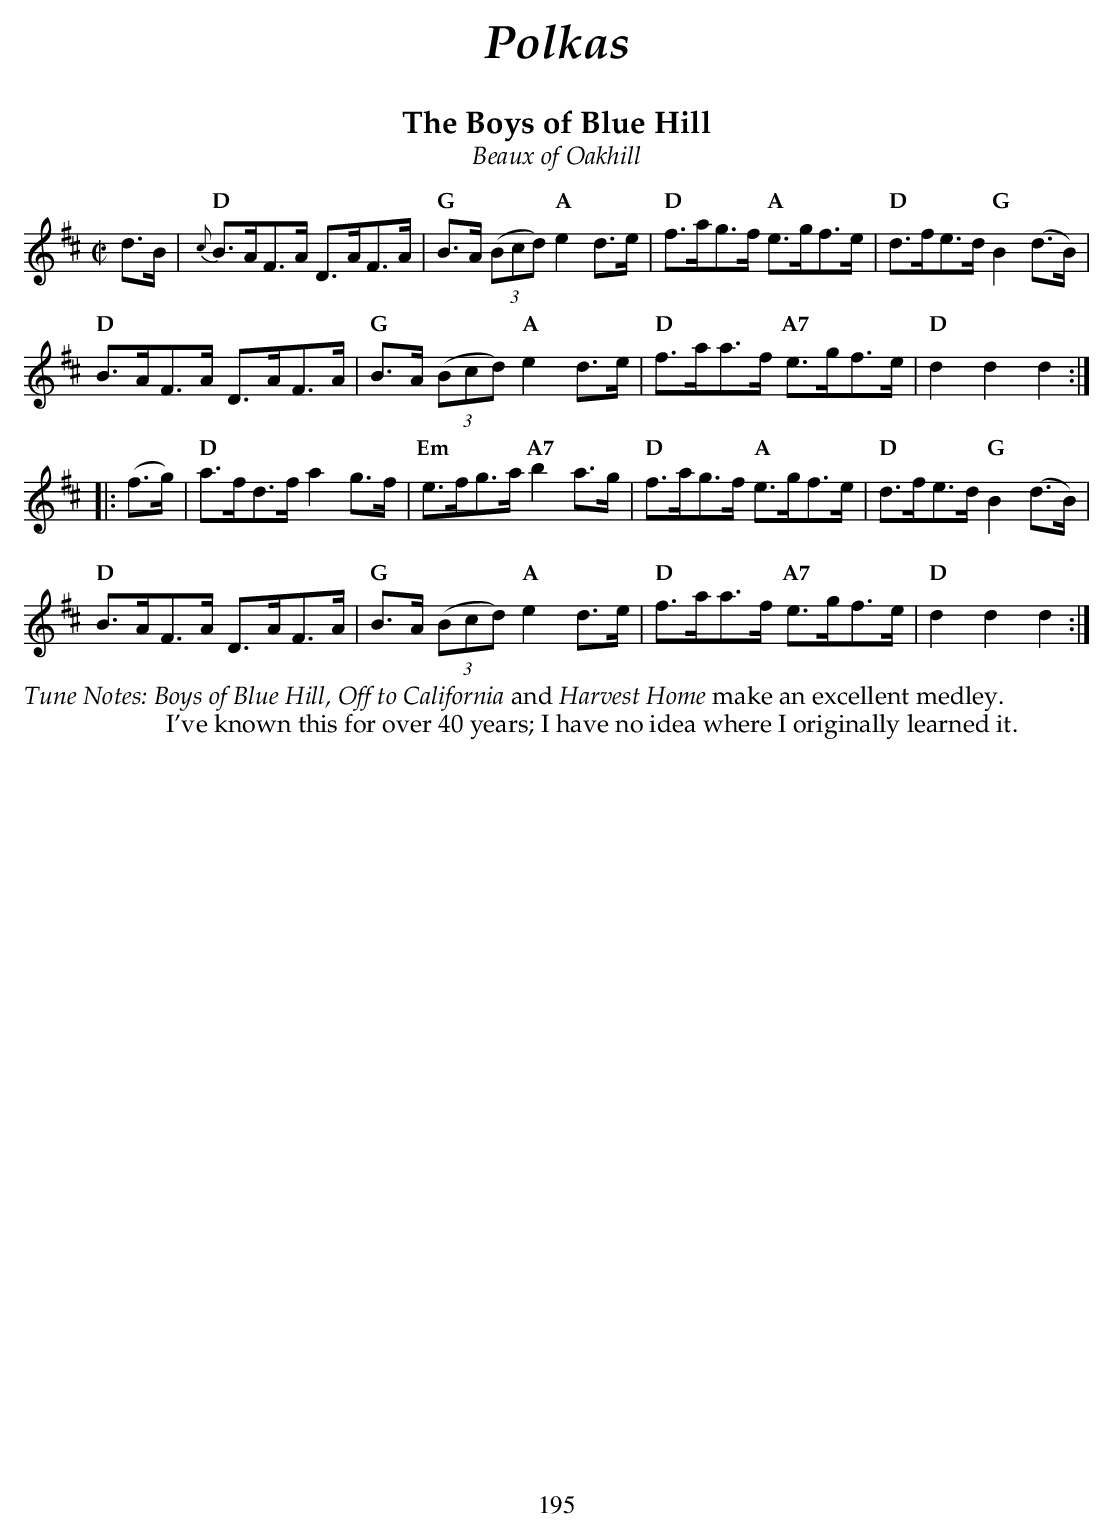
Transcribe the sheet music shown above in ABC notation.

X:1
T:The Boys of Blue Hill
T:Beaux of Oakhill
M:C|
L:1/8
K:D
    d>B  |\
"D" {c}B>AF>A      D>AF>A | "G"  B>A ((3Bcd) "A" e2d>e  |\
"D"    f>ag>f "A"  e>gf>e | "D" d>fe>d "G" B2   (d>B)   |
"D"    B>AF>A      D>AF>A | "G"  B>A ((3Bcd) "A" e2d>e  |\
"D"    f>aa>f "A7" e>gf>e | "D"  d2d2            d2    :|
|: (f>g) |\
"D"    a>fd>f      a2g>f  | "Em" e>fg>a    "A7"  b2a>g  |\
"D"    f>ag>f "A"  e>gf>e | "D" d>fe>d      "G" B2(d>B) |
"D"    B>AF>A      D>AF>A | "G"  B>A ((3Bcd) "A" e2d>e  |\
"D"    f>aa>f "A7" e>gf>e | "D"  d2d2              d2  :|
